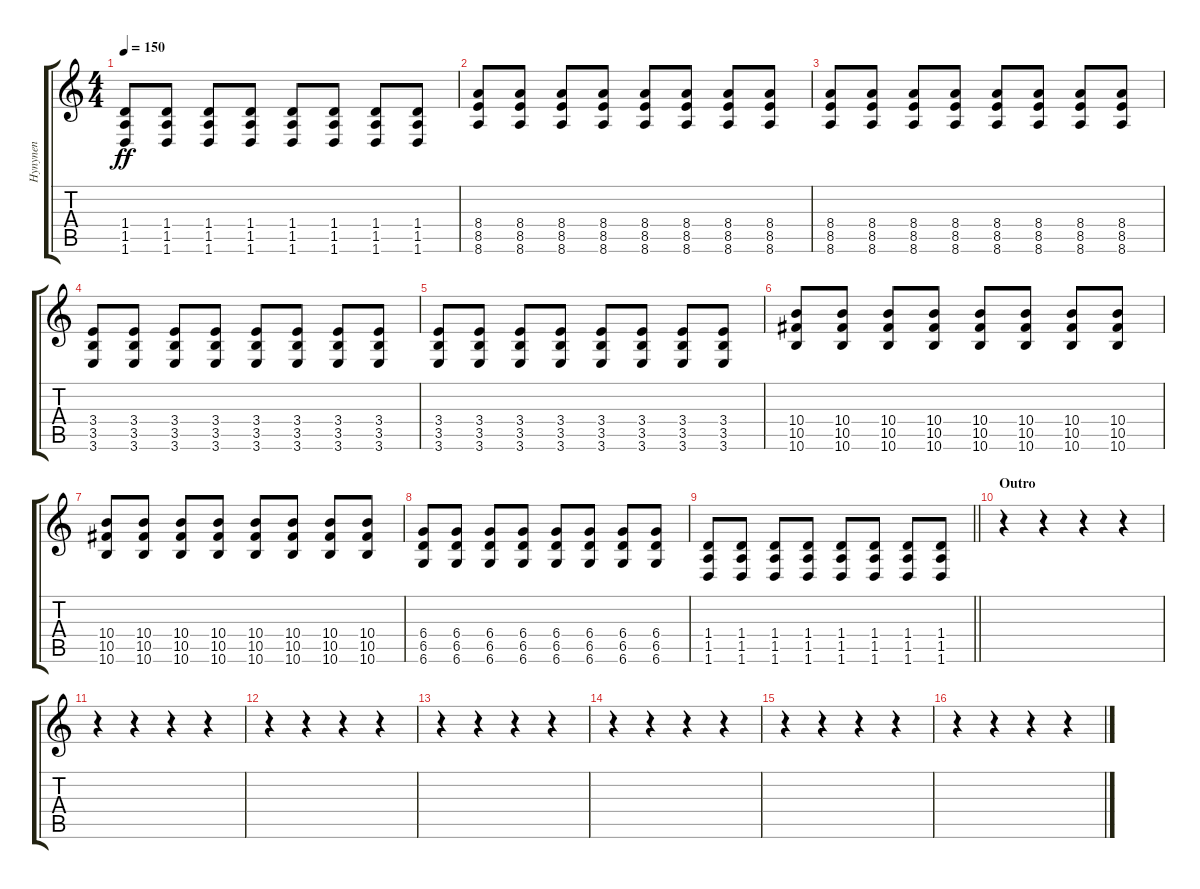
\track ("Hynynen" "Hynynen") {instrument distortionguitar}
\staff {score tabs}
\tuning (Eb4 Bb3 Gb3 Db3 Ab2 Db2) {hide}
\ts (4 4)
\tempo 150
\clef g2
\ks c
(1.4 1.5 1.6).8{dy ff} (1.4 1.5 1.6).8 (1.4 1.5 1.6).8 (1.4 1.5 1.6).8 (1.4 1.5 1.6).8 (1.4 1.5 1.6).8 (1.4 1.5 1.6).8 (1.4 1.5 1.6).8 |
(8.4 8.5 8.6).8 (8.4 8.5 8.6).8 (8.4 8.5 8.6).8 (8.4 8.5 8.6).8 (8.4 8.5 8.6).8 (8.4 8.5 8.6).8 (8.4 8.5 8.6).8 (8.4 8.5 8.6).8 |
(8.4 8.5 8.6).8 (8.4 8.5 8.6).8 (8.4 8.5 8.6).8 (8.4 8.5 8.6).8 (8.4 8.5 8.6).8 (8.4 8.5 8.6).8 (8.4 8.5 8.6).8 (8.4 8.5 8.6).8 |
(3.4 3.5 3.6).8 (3.4 3.5 3.6).8 (3.4 3.5 3.6).8 (3.4 3.5 3.6).8 (3.4 3.5 3.6).8 (3.4 3.5 3.6).8 (3.4 3.5 3.6).8 (3.4 3.5 3.6).8 |
(3.4 3.5 3.6).8 (3.4 3.5 3.6).8 (3.4 3.5 3.6).8 (3.4 3.5 3.6).8 (3.4 3.5 3.6).8 (3.4 3.5 3.6).8 (3.4 3.5 3.6).8 (3.4 3.5 3.6).8 |
(10.4 10.5 10.6).8 (10.4 10.5 10.6).8 (10.4 10.5 10.6).8 (10.4 10.5 10.6).8 (10.4 10.5 10.6).8 (10.4 10.5 10.6).8 (10.4 10.5 10.6).8 (10.4 10.5 10.6).8 |
(10.4 10.5 10.6).8 (10.4 10.5 10.6).8 (10.4 10.5 10.6).8 (10.4 10.5 10.6).8 (10.4 10.5 10.6).8 (10.4 10.5 10.6).8 (10.4 10.5 10.6).8 (10.4 10.5 10.6).8 |
(6.4 6.5 6.6).8 (6.4 6.5 6.6).8 (6.4 6.5 6.6).8 (6.4 6.5 6.6).8 (6.4 6.5 6.6).8 (6.4 6.5 6.6).8 (6.4 6.5 6.6).8 (6.4 6.5 6.6).8 |
\barLineRight lightlight
(1.4 1.5 1.6).8 (1.4 1.5 1.6).8 (1.4 1.5 1.6).8 (1.4 1.5 1.6).8 (1.4 1.5 1.6).8 (1.4 1.5 1.6).8 (1.4 1.5 1.6).8 (1.4 1.5 1.6).8 |
\section ("" "Outro")
r.4 r.4 r.4 r.4 |
r.4 r.4 r.4 r.4 |
r.4 r.4 r.4 r.4 |
r.4 r.4 r.4 r.4 |
r.4 r.4 r.4 r.4 |
r.4 r.4 r.4 r.4 |
r.4 r.4 r.4 r.4
